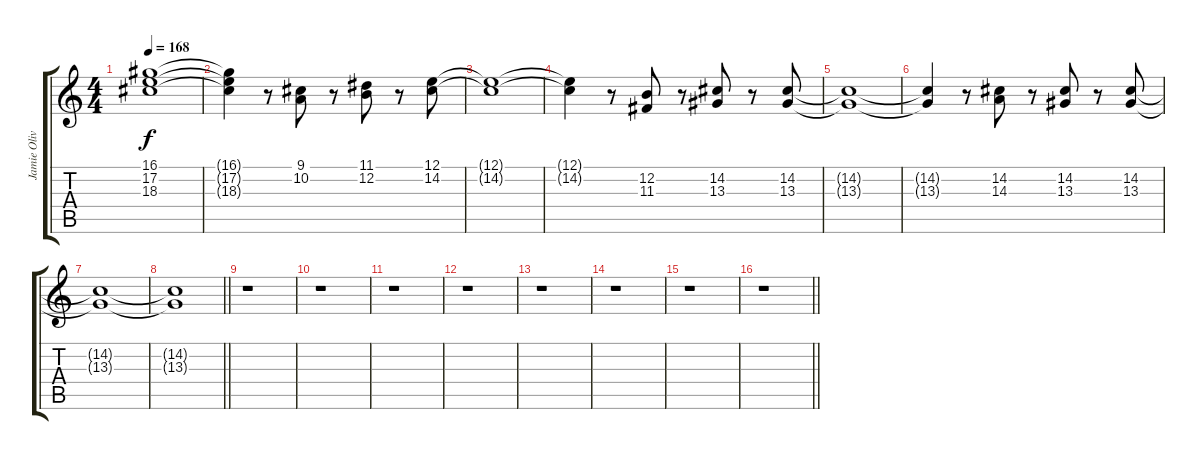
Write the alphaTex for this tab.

\track ("Jamie Oliver | Keyboard" "Jamie Oliv") {instrument brightacousticpiano}
\staff {score tabs}
\tuning (E4 B3 G3 D3 A2 D2) {hide}
\ts (4 4)
\tempo 168
\clef g2
\ks c
(16.1 17.2 18.3).1{dy f} |
(16.1{t} 17.2{t} 18.3{t}).4 r.8 (9.1 10.2).8 r.8 (11.1 12.2).8 r.8 (12.1 14.2).8 |
(12.1{t} 14.2{t}).1 |
(12.1{t} 14.2{t}).4 r.8 (12.2 11.3).8 r.8 (14.2 13.3).8 r.8 (14.2 13.3).8 |
(14.2{t} 13.3{t}).1 |
(14.2{t} 13.3{t}).4 r.8 (14.2 14.3).8 r.8 (14.2 13.3).8 r.8 (14.2 13.3).8 |
(14.2{t} 13.3{t}).1 |
\barLineRight lightlight
(14.2{t} 13.3{t}).1 |
r.1 |
r.1 |
r.1 |
r.1 |
r.1 |
r.1 |
r.1 |
\barLineRight lightlight
r.1
